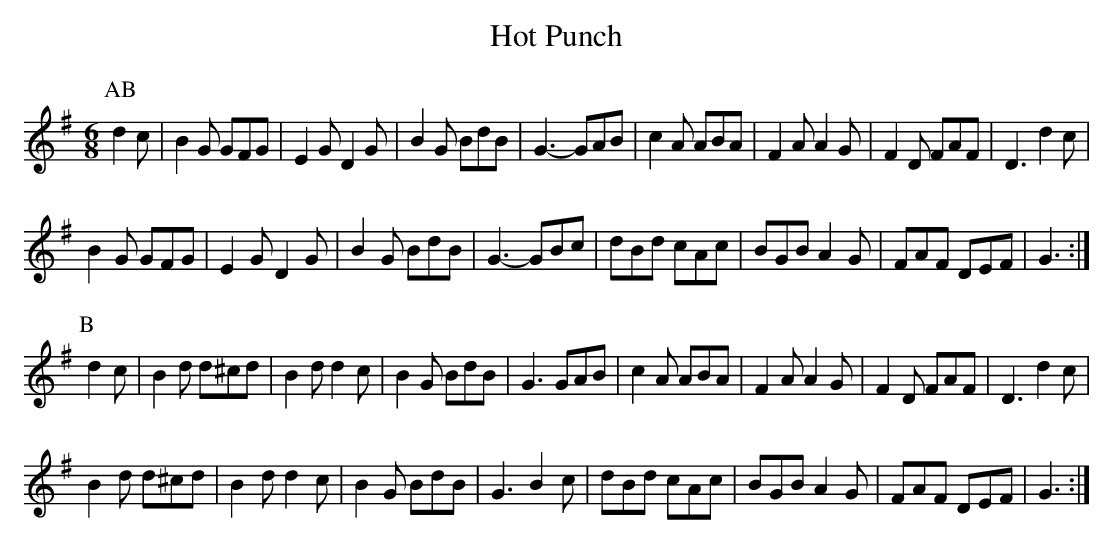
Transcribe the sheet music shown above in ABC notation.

X:1
T: Hot Punch
M: 6/8
K: G
P: AB
P:A
d2c | B2 G GFG | E2G D2G | B2G BdB | G3-GAB |\
c2A ABA | F2A A2G | F2D FAF | D3 d2c |
B2G GFG | E2G D2G | B2G BdB| G3-GBc | \
dBd cAc | BGB  A2G | FAF DEF | G3 :|
P:B
d2c | B2d d^cd |B2d d2c | B2G BdB | G3 GAB |\
c2A ABA | F2A A2G | F2D FAF | D3 d2c |
B2d d^cd |B2d d2c | B2G BdB | G3 B2c |\
dBd cAc | BGB  A2G | FAF DEF | G3 :|
